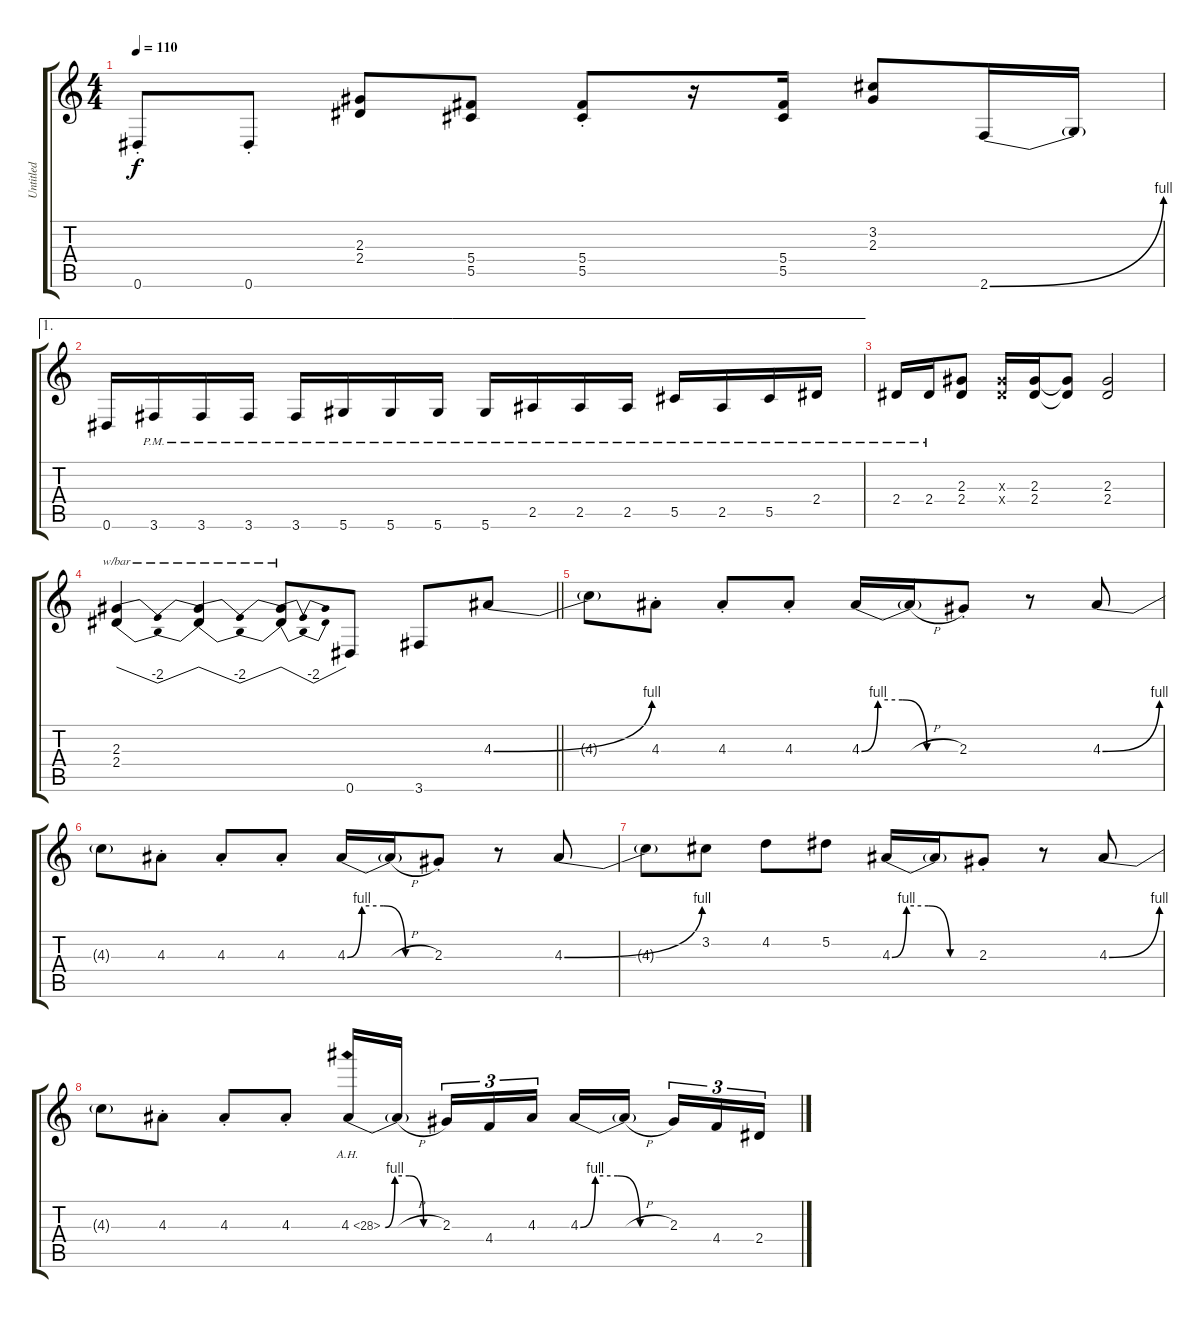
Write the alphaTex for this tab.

\track ("Untitled" "Untitled") {instrument distortionguitar}
\staff {score tabs}
\tuning (Eb4 Bb3 Gb3 Db3 Ab2 Eb2) {hide}
\ts (4 4)
\tempo 110
\clef g2
\ks c
0.6{st}.8{dy f} 0.6{st}.8 (2.3 2.4).8 (5.4 5.5).8 (5.4{st} 5.5{st}).8 r.16 (5.4 5.5).16 (3.2 2.3).8 2.6{be (bend 0 0 60 4)}.16 2.6{t}.16 |
\ae 1
0.6.16 3.6{pm}.16 3.6{pm}.16 3.6{pm}.16 3.6{pm}.16 5.6{pm}.16 5.6{pm}.16 5.6{pm}.16 5.6{pm}.16 2.5{pm}.16 2.5{pm}.16 2.5{pm}.16 5.5{pm}.16 2.5{pm}.16 5.5{pm}.16 2.4{pm}.16 |
2.4{pm}.16 2.4{pm}.16 (2.3 2.4).8 (2.3{x} 2.4{x}).16 (2.3 2.4).16 (2.3{t} 2.4{t}).8 (2.3 2.4).2 |
\barLineRight lightlight
(2.3 2.4).4{tbe (dip default 0 0 30 -8 60 0)} (2.3{t} 2.4{t}).4{tbe (dip default 0 0 30 -8 60 0)} (2.3{t} 2.4{t}).8{tbe (dip default 0 0 30 -8 60 0)} 0.6.8 3.6.8 4.3{be (bend 0 0 60 4)}.8 |
4.3{t}.8 4.3{st}.8 4.3{st}.8 4.3{st}.8 4.3{be (custom 0 0 10 4 25 4 40 0 60 0)}.16 4.3{h t}.16 2.3{st}.8 r.8 4.3{be (bend 0 0 60 4)}.8 |
4.3{t}.8 4.3{st}.8 4.3{st}.8 4.3{st}.8 4.3{be (custom 0 0 10 4 25 4 40 0 60 0)}.16 4.3{h t}.16 2.3{st}.8 r.8 4.3{be (bend 0 0 60 4)}.8 |
4.3{t}.8 3.2.8 4.2.8 5.2.8 4.3{be (custom 0 0 10 4 25 4 40 0 60 0)}.16 4.3{t}.16 2.3{st}.8 r.8 4.3{be (bend 0 0 60 4)}.8 |
4.3{t}.8 4.3{st}.8 4.3{st}.8 4.3{st}.8 4.3{be (custom 0 0 10 4 25 4 40 0 60 0) ah 24}.16 4.3{h t}.16{beam splitsecondary} 2.3.16{tu (3 2)} 4.4.16{tu (3 2)} 4.3.16{tu (3 2)} 4.3{be (custom 0 0 10 4 25 4 40 0 60 0)}.16 4.3{h t}.16{beam splitsecondary} 2.3.16{tu (3 2)} 4.4.16{tu (3 2)} 2.4.16{tu (3 2)}
